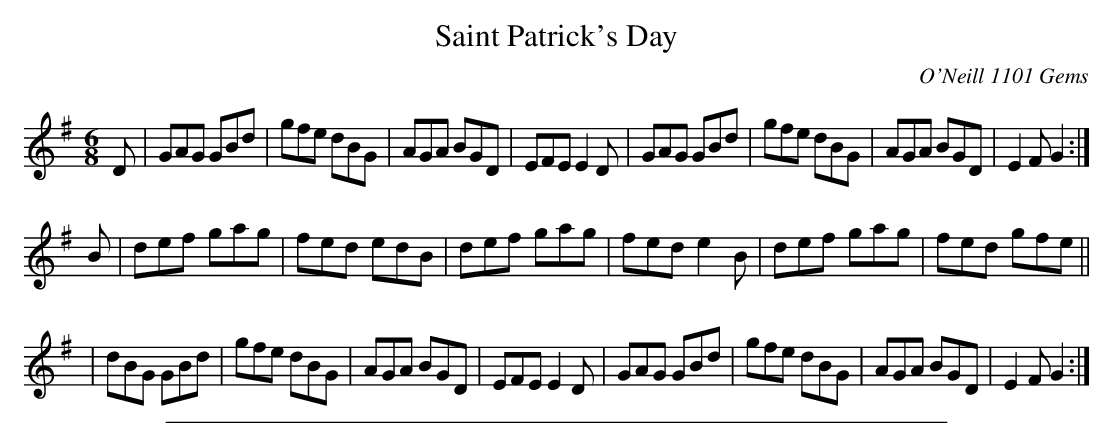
X:1
T: Saint Patrick's Day
O:O'Neill 1101 Gems
M:6/8
K:G
D \
| GAG GBd | gfe dBG | AGA BGD | EFE E2D \
| GAG GBd | gfe dBG | AGA BGD | E2F G2 :|
B \
| def gag | fed edB | def gag | fed e2B | def gag | fed gfe ||
| dBG GBd | gfe dBG | AGA BGD | EFE E2D | GAG GBd | gfe dBG | AGA BGD | E2F G2 :|
